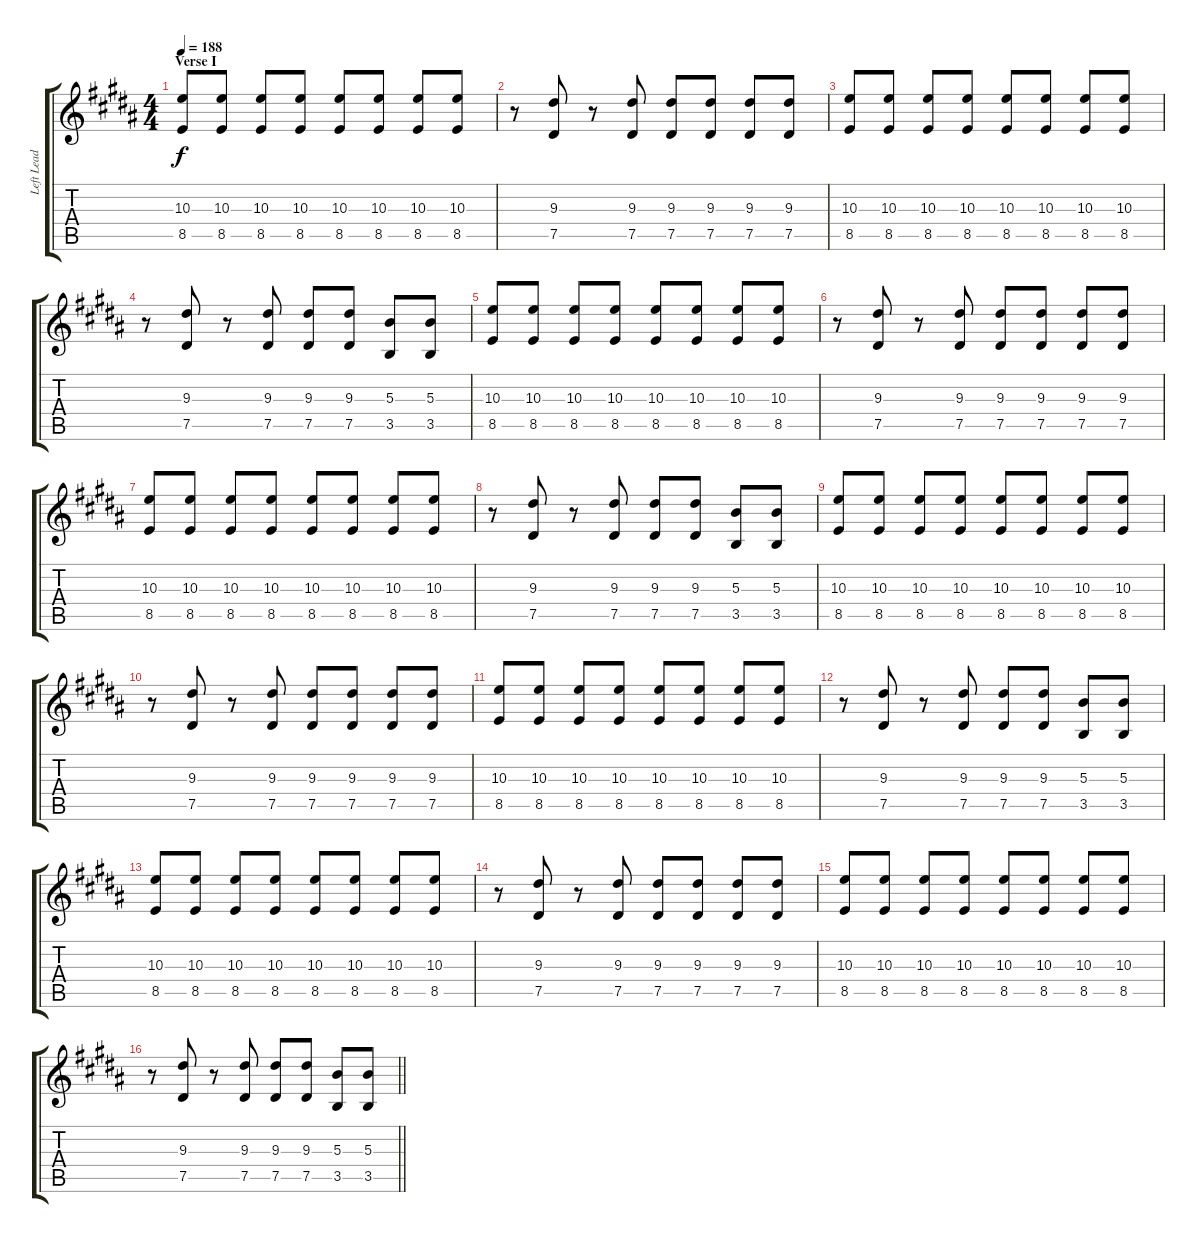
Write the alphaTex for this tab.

\track ("Left Lead Guitar" "Left Lead ") {instrument distortionguitar}
\staff {score tabs}
\tuning (Eb4 Bb3 Gb3 Db3 Ab2 Db2) {hide}
\ts (4 4)
\section ("" "Verse I")
\tempo 188
\clef g2
\ks b
(10.3 8.5).8{dy f} (10.3 8.5).8 (10.3 8.5).8 (10.3 8.5).8 (10.3 8.5).8 (10.3 8.5).8 (10.3 8.5).8 (10.3 8.5).8 |
r.8 (9.3 7.5).8 r.8 (9.3 7.5).8 (9.3 7.5).8 (9.3 7.5).8 (9.3 7.5).8 (9.3 7.5).8 |
(10.3 8.5).8 (10.3 8.5).8 (10.3 8.5).8 (10.3 8.5).8 (10.3 8.5).8 (10.3 8.5).8 (10.3 8.5).8 (10.3 8.5).8 |
r.8 (9.3 7.5).8 r.8 (9.3 7.5).8 (9.3 7.5).8 (9.3 7.5).8 (5.3 3.5).8 (5.3 3.5).8 |
(10.3 8.5).8 (10.3 8.5).8 (10.3 8.5).8 (10.3 8.5).8 (10.3 8.5).8 (10.3 8.5).8 (10.3 8.5).8 (10.3 8.5).8 |
r.8 (9.3 7.5).8 r.8 (9.3 7.5).8 (9.3 7.5).8 (9.3 7.5).8 (9.3 7.5).8 (9.3 7.5).8 |
(10.3 8.5).8 (10.3 8.5).8 (10.3 8.5).8 (10.3 8.5).8 (10.3 8.5).8 (10.3 8.5).8 (10.3 8.5).8 (10.3 8.5).8 |
r.8 (9.3 7.5).8 r.8 (9.3 7.5).8 (9.3 7.5).8 (9.3 7.5).8 (5.3 3.5).8 (5.3 3.5).8 |
(10.3 8.5).8 (10.3 8.5).8 (10.3 8.5).8 (10.3 8.5).8 (10.3 8.5).8 (10.3 8.5).8 (10.3 8.5).8 (10.3 8.5).8 |
r.8 (9.3 7.5).8 r.8 (9.3 7.5).8 (9.3 7.5).8 (9.3 7.5).8 (9.3 7.5).8 (9.3 7.5).8 |
(10.3 8.5).8 (10.3 8.5).8 (10.3 8.5).8 (10.3 8.5).8 (10.3 8.5).8 (10.3 8.5).8 (10.3 8.5).8 (10.3 8.5).8 |
r.8 (9.3 7.5).8 r.8 (9.3 7.5).8 (9.3 7.5).8 (9.3 7.5).8 (5.3 3.5).8 (5.3 3.5).8 |
(10.3 8.5).8 (10.3 8.5).8 (10.3 8.5).8 (10.3 8.5).8 (10.3 8.5).8 (10.3 8.5).8 (10.3 8.5).8 (10.3 8.5).8 |
r.8 (9.3 7.5).8 r.8 (9.3 7.5).8 (9.3 7.5).8 (9.3 7.5).8 (9.3 7.5).8 (9.3 7.5).8 |
(10.3 8.5).8 (10.3 8.5).8 (10.3 8.5).8 (10.3 8.5).8 (10.3 8.5).8 (10.3 8.5).8 (10.3 8.5).8 (10.3 8.5).8 |
\barLineRight lightlight
r.8 (9.3 7.5).8 r.8 (9.3 7.5).8 (9.3 7.5).8 (9.3 7.5).8 (5.3 3.5).8 (5.3 3.5).8
